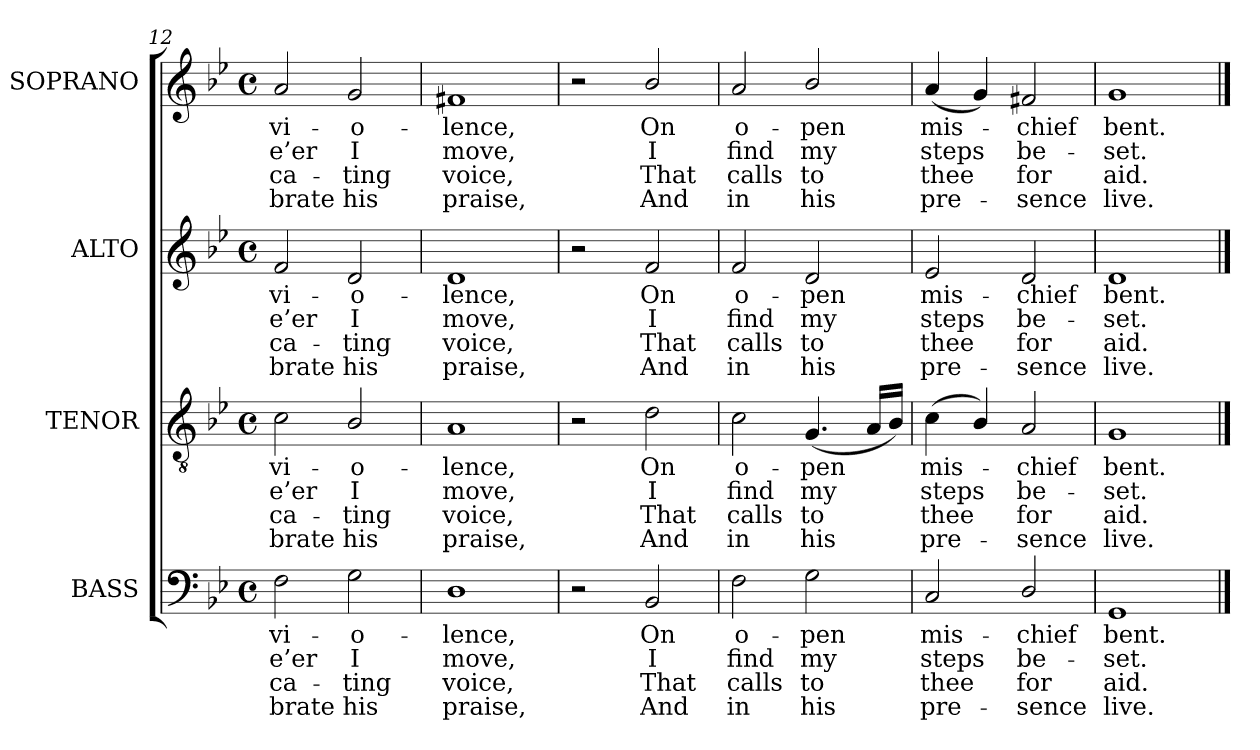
**kern	**text	**text	**text	**text	**kern	**text	**text	**text	**text	**kern	**text	**text	**text	**text	**kern	**text	**text	**text	**text
*part4	*part4	*part4	*part4	*part4	*part3	*part3	*part3	*part3	*part3	*part2	*part2	*part2	*part2	*part2	*part1	*part1	*part1	*part1	*part1
*staff4	*staff4	*staff4	*staff4	*staff4	*staff3	*staff3	*staff3	*staff3	*staff3	*staff2	*staff2	*staff2	*staff2	*staff2	*staff1	*staff1	*staff1	*staff1	*staff1
*I"BASS	*	*	*	*	*I"TENOR	*	*	*	*	*I"ALTO	*	*	*	*	*I"SOPRANO	*	*	*	*
*I'B.	*	*	*	*	*I'T.	*	*	*	*	*I'A.	*	*	*	*	*I'S.	*	*	*	*
*clefF4	*	*	*	*	*clefGv2	*	*	*	*	*clefG2	*	*	*	*	*clefG2	*	*	*	*
*	*	*	*	*	*ITrd7c12	*	*	*	*	*	*	*	*	*	*	*	*	*	*
*k[b-e-]	*	*	*	*	*k[b-e-]	*	*	*	*	*k[b-e-]	*	*	*	*	*k[b-e-]	*	*	*	*
*g:	*	*	*	*	*g:	*	*	*	*	*g:	*	*	*	*	*g:	*	*	*	*
*M4/4	*	*	*	*	*M4/4	*	*	*	*	*M4/4	*	*	*	*	*M4/4	*	*	*	*
*met(c)	*	*	*	*	*met(c)	*	*	*	*	*met(c)	*	*	*	*	*met(c)	*	*	*	*
=12	=12	=12	=12	=12	=12	=12	=12	=12	=12	=12	=12	=12	=12	=12	=12	=12	=12	=12	=12
!	!LO:LY:b:color=#000000	!LO:LY:b:color=#000000	!LO:LY:b:color=#000000	!LO:LY:b:color=#000000	!	!	!	!	!	!	!	!	!	!	!	!	!	!	!
!	!	!	!	!	!	!LO:LY:b:color=#000000	!LO:LY:b:color=#000000	!LO:LY:b:color=#000000	!LO:LY:b:color=#000000	!	!	!	!	!	!	!	!	!	!
!	!	!	!	!	!	!	!	!	!	!	!LO:LY:b:color=#000000	!LO:LY:b:color=#000000	!LO:LY:b:color=#000000	!LO:LY:b:color=#000000	!	!	!	!	!
!	!	!	!	!	!	!	!	!	!	!	!	!	!	!	!	!LO:LY:b:color=#000000	!LO:LY:b:color=#000000	!LO:LY:b:color=#000000	!LO:LY:b:color=#000000
2Fi\	vi-	-e’er	-ca-	-brate	2Ci\	vi-	-e’er	-ca-	-brate	2fi/	vi-	-e’er	-ca-	-brate	2ai/	vi-	-e’er	-ca-	-brate
!	!LO:LY:b:color=#000000	!LO:LY:b:color=#000000	!LO:LY:b:color=#000000	!LO:LY:b:color=#000000	!	!	!	!	!	!	!	!	!	!	!	!	!	!	!
!	!	!	!	!	!	!LO:LY:b:color=#000000	!LO:LY:b:color=#000000	!LO:LY:b:color=#000000	!LO:LY:b:color=#000000	!	!	!	!	!	!	!	!	!	!
!	!	!	!	!	!	!	!	!	!	!	!LO:LY:b:color=#000000	!LO:LY:b:color=#000000	!LO:LY:b:color=#000000	!LO:LY:b:color=#000000	!	!	!	!	!
!	!	!	!	!	!	!	!	!	!	!	!	!	!	!	!	!LO:LY:b:color=#000000	!LO:LY:b:color=#000000	!LO:LY:b:color=#000000	!LO:LY:b:color=#000000
2Gi\	-o-	I	ting	his	2BB-i/	-o-	I	ting	his	2di/	-o-	I	ting	his	2gi/	-o-	I	ting	his
=13	=13	=13	=13	=13	=13	=13	=13	=13	=13	=13	=13	=13	=13	=13	=13	=13	=13	=13	=13
!	!LO:LY:b:color=#000000	!LO:LY:b:color=#000000	!LO:LY:b:color=#000000	!LO:LY:b:color=#000000	!	!	!	!	!	!	!	!	!	!	!	!	!	!	!
!	!	!	!	!	!	!LO:LY:b:color=#000000	!LO:LY:b:color=#000000	!LO:LY:b:color=#000000	!LO:LY:b:color=#000000	!	!	!	!	!	!	!	!	!	!
!	!	!	!	!	!	!	!	!	!	!	!LO:LY:b:color=#000000	!LO:LY:b:color=#000000	!LO:LY:b:color=#000000	!LO:LY:b:color=#000000	!	!	!	!	!
!	!	!	!	!	!	!	!	!	!	!	!	!	!	!	!	!LO:LY:b:color=#000000	!LO:LY:b:color=#000000	!LO:LY:b:color=#000000	!LO:LY:b:color=#000000
1Di	-lence,	move,	voice,	praise,	1AAi	-lence,	move,	voice,	praise,	1di	-lence,	move,	voice,	praise,	1f#Xi	-lence,	move,	voice,	praise,
=14	=14	=14	=14	=14	=14	=14	=14	=14	=14	=14	=14	=14	=14	=14	=14	=14	=14	=14	=14
2r	.	.	.	.	2r	.	.	.	.	2r	.	.	.	.	2r	.	.	.	.
!	!LO:LY:b:color=#000000	!LO:LY:b:color=#000000	!LO:LY:b:color=#000000	!LO:LY:b:color=#000000	!	!	!	!	!	!	!	!	!	!	!	!	!	!	!
!	!	!	!	!	!	!LO:LY:b:color=#000000	!LO:LY:b:color=#000000	!LO:LY:b:color=#000000	!LO:LY:b:color=#000000	!	!	!	!	!	!	!	!	!	!
!	!	!	!	!	!	!	!	!	!	!	!LO:LY:b:color=#000000	!LO:LY:b:color=#000000	!LO:LY:b:color=#000000	!LO:LY:b:color=#000000	!	!	!	!	!
!	!	!	!	!	!	!	!	!	!	!	!	!	!	!	!	!LO:LY:b:color=#000000	!LO:LY:b:color=#000000	!LO:LY:b:color=#000000	!LO:LY:b:color=#000000
2BB-i/	On	I	That	And	2Di\	On	I	That	And	2fi/	On	I	That	And	2b-i/	On	I	That	And
=15	=15	=15	=15	=15	=15	=15	=15	=15	=15	=15	=15	=15	=15	=15	=15	=15	=15	=15	=15
!	!LO:LY:b:color=#000000	!LO:LY:b:color=#000000	!LO:LY:b:color=#000000	!LO:LY:b:color=#000000	!	!	!	!	!	!	!	!	!	!	!	!	!	!	!
!	!	!	!	!	!	!LO:LY:b:color=#000000	!LO:LY:b:color=#000000	!LO:LY:b:color=#000000	!LO:LY:b:color=#000000	!	!	!	!	!	!	!	!	!	!
!	!	!	!	!	!	!	!	!	!	!	!LO:LY:b:color=#000000	!LO:LY:b:color=#000000	!LO:LY:b:color=#000000	!LO:LY:b:color=#000000	!	!	!	!	!
!	!	!	!	!	!	!	!	!	!	!	!	!	!	!	!	!LO:LY:b:color=#000000	!LO:LY:b:color=#000000	!LO:LY:b:color=#000000	!LO:LY:b:color=#000000
2Fi\	o-	find	calls	in	2Ci\	o-	find	calls	in	2fi/	o-	find	calls	in	2ai/	o-	find	calls	in
!	!LO:LY:b:color=#000000	!LO:LY:b:color=#000000	!LO:LY:b:color=#000000	!LO:LY:b:color=#000000	!	!	!	!	!	!	!	!	!	!	!	!	!	!	!
!	!	!	!	!	!	!LO:LY:b:color=#000000	!LO:LY:b:color=#000000	!LO:LY:b:color=#000000	!LO:LY:b:color=#000000	!	!	!	!	!	!	!	!	!	!
!	!	!	!	!	!	!	!	!	!	!	!LO:LY:b:color=#000000	!LO:LY:b:color=#000000	!LO:LY:b:color=#000000	!LO:LY:b:color=#000000	!	!	!	!	!
!	!	!	!	!	!	!	!	!	!	!	!	!	!	!	!	!LO:LY:b:color=#000000	!LO:LY:b:color=#000000	!LO:LY:b:color=#000000	!LO:LY:b:color=#000000
2Gi\	-pen	my	to	his	(4.GGi/	-pen	my	to	his	2di/	-pen	my	to	his	2b-i/	-pen	my	to	his
.	.	.	.	.	16AAi/LL	.	.	.	.	.	.	.	.	.	.	.	.	.	.
.	.	.	.	.	16BB-i/JJ)	.	.	.	.	.	.	.	.	.	.	.	.	.	.
=16	=16	=16	=16	=16	=16	=16	=16	=16	=16	=16	=16	=16	=16	=16	=16	=16	=16	=16	=16
!	!LO:LY:b:color=#000000	!LO:LY:b:color=#000000	!LO:LY:b:color=#000000	!LO:LY:b:color=#000000	!	!	!	!	!	!	!	!	!	!	!	!	!	!	!
!	!	!	!	!	!	!LO:LY:b:color=#000000	!LO:LY:b:color=#000000	!LO:LY:b:color=#000000	!LO:LY:b:color=#000000	!	!	!	!	!	!	!	!	!	!
!	!	!	!	!	!	!	!	!	!	!	!LO:LY:b:color=#000000	!LO:LY:b:color=#000000	!LO:LY:b:color=#000000	!LO:LY:b:color=#000000	!	!	!	!	!
!	!	!	!	!	!	!	!	!	!	!	!	!	!	!	!	!LO:LY:b:color=#000000	!LO:LY:b:color=#000000	!LO:LY:b:color=#000000	!LO:LY:b:color=#000000
2Ci/	mis-	steps	thee	pre-	(4Ci\	mis-	steps	thee	pre-	2e-i/	mis-	steps	thee	pre-	(4ai/	mis-	steps	thee	pre-
.	.	.	.	.	4BB-i/)	.	.	.	.	.	.	.	.	.	4gi/)	.	.	.	.
!	!LO:LY:b:color=#000000	!LO:LY:b:color=#000000	!LO:LY:b:color=#000000	!LO:LY:b:color=#000000	!	!	!	!	!	!	!	!	!	!	!	!	!	!	!
!	!	!	!	!	!	!LO:LY:b:color=#000000	!LO:LY:b:color=#000000	!LO:LY:b:color=#000000	!LO:LY:b:color=#000000	!	!	!	!	!	!	!	!	!	!
!	!	!	!	!	!	!	!	!	!	!	!LO:LY:b:color=#000000	!LO:LY:b:color=#000000	!LO:LY:b:color=#000000	!LO:LY:b:color=#000000	!	!	!	!	!
!	!	!	!	!	!	!	!	!	!	!	!	!	!	!	!	!LO:LY:b:color=#000000	!LO:LY:b:color=#000000	!LO:LY:b:color=#000000	!LO:LY:b:color=#000000
2Di/	-chief	be-	-for	sence	2AAi/	-chief	be-	-for	sence	2di/	-chief	be-	-for	sence	2f#Xi/	-chief	be-	-for	sence
=17	=17	=17	=17	=17	=17	=17	=17	=17	=17	=17	=17	=17	=17	=17	=17	=17	=17	=17	=17
!	!LO:LY:b:color=#000000	!LO:LY:b:color=#000000	!LO:LY:b:color=#000000	!LO:LY:b:color=#000000	!	!	!	!	!	!	!	!	!	!	!	!	!	!	!
!	!	!	!	!	!	!LO:LY:b:color=#000000	!LO:LY:b:color=#000000	!LO:LY:b:color=#000000	!LO:LY:b:color=#000000	!	!	!	!	!	!	!	!	!	!
!	!	!	!	!	!	!	!	!	!	!	!LO:LY:b:color=#000000	!LO:LY:b:color=#000000	!LO:LY:b:color=#000000	!LO:LY:b:color=#000000	!	!	!	!	!
!	!	!	!	!	!	!	!	!	!	!	!	!	!	!	!	!LO:LY:b:color=#000000	!LO:LY:b:color=#000000	!LO:LY:b:color=#000000	!LO:LY:b:color=#000000
1GGi	bent.	-set.	aid.	live.	1GGi	bent.	-set.	aid.	live.	1di	bent.	-set.	aid.	live.	1gi	bent.	-set.	aid.	live.
==	==	==	==	==	==	==	==	==	==	==	==	==	==	==	==	==	==	==	==
*-	*-	*-	*-	*-	*-	*-	*-	*-	*-	*-	*-	*-	*-	*-	*-	*-	*-	*-	*-
